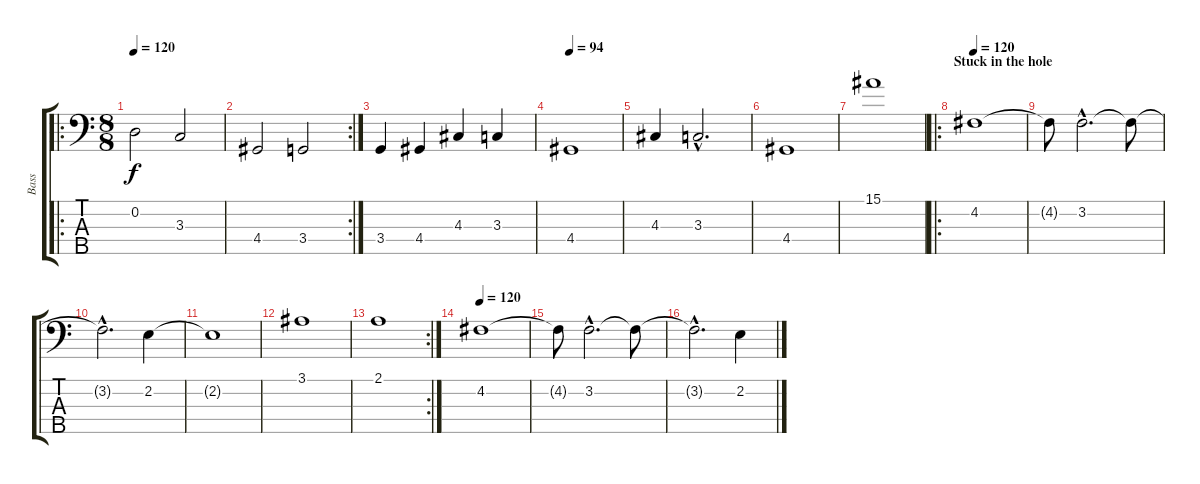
\track ("Bass" "Bass") {instrument electricbassfinger}
\staff {score tabs}
\tuning (G2 D2 A1 E1 B0) {hide}
\ro
\ts (8 8)
\tempo 120
\clef f4
\ks c
0.2.2{dy f} 3.3.2 |
\rc 2
4.4.2 3.4.2 |
3.4.4 4.4.4 4.3.4 3.3.4 |
\tempo 94
4.4.1 |
4.3.4 3.3{hac}.2{d} |
4.4.1 |
15.1.1 |
\ro
\section ("" "Stuck in the hole")
\tempo 120
4.2.1 |
4.2{t}.8 3.2{hac}.2{d} 3.2{t}.8 |
3.2{hac t}.2{d} 2.2.4 |
2.2{t}.1 |
3.1.1 |
\rc 2
2.1.1 |
\tempo 120
4.2.1 |
4.2{t}.8 3.2{hac}.2{d} 3.2{t}.8 |
3.2{hac t}.2{d} 2.2.4
